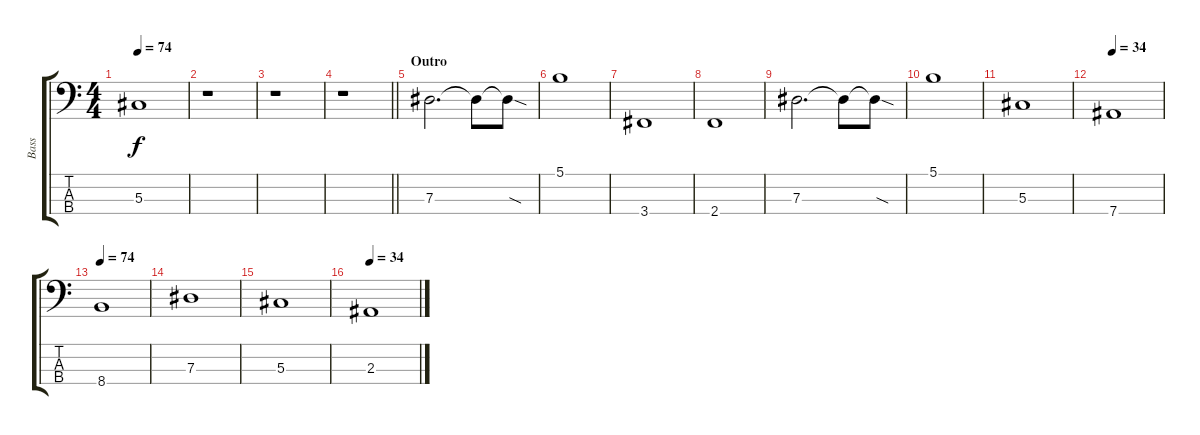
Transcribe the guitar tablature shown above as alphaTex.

\track ("Bass" "Bass") {instrument electricbasspick}
\staff {score tabs}
\tuning (Gb2 Db2 Ab1 Eb1) {hide}
\ts (4 4)
\tempo 74
\clef f4
\ks c
5.3.1{dy f} |
r.1 |
r.1 |
\barLineRight lightlight
r.1 |
\section ("" "Outro")
7.3.2{d volume 8} 7.3{t}.8 7.3{sod t}.8 |
5.1.1 |
3.4.1 |
2.4.1 |
7.3.2{d} 7.3{t}.8 7.3{sod t}.8 |
5.1.1 |
5.3.1 |
\tempo 34
7.4.1 |
\tempo 74
8.4.1 |
7.3.1 |
5.3.1 |
\tempo 34
2.3.1
